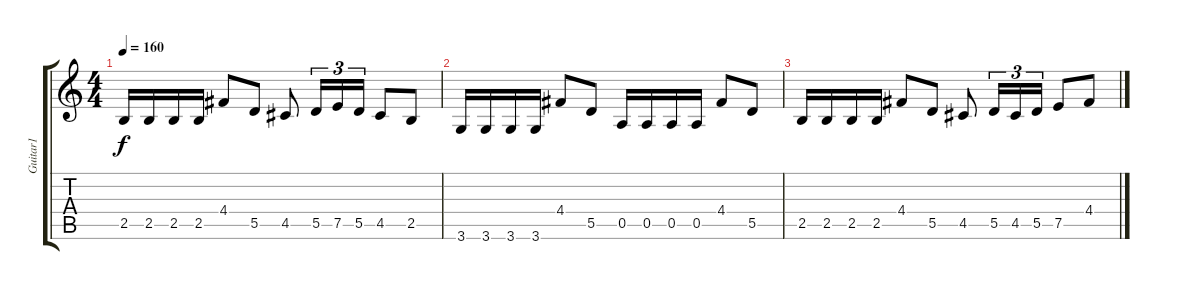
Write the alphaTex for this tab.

\track ("Guitar1" "Guitar1") {instrument distortionguitar}
\staff {score tabs}
\tuning (E4 B3 G3 D3 A2 E2) {hide}
\ts (4 4)
\tempo 160
\clef g2
\ks c
2.5.16{dy f} 2.5.16 2.5.16 2.5.16 4.4.8 5.5.8 4.5.8 5.5.16{tu (3 2)} 7.5.16{tu (3 2)} 5.5.16{tu (3 2)} 4.5.8 2.5.8 |
3.6.16 3.6.16 3.6.16 3.6.16 4.4.8 5.5.8 0.5.16 0.5.16 0.5.16 0.5.16 4.4.8 5.5.8 |
2.5.16 2.5.16 2.5.16 2.5.16 4.4.8 5.5.8 4.5.8 5.5.16{tu (3 2)} 4.5.16{tu (3 2)} 5.5.16{tu (3 2)} 7.5.8 4.4.8
